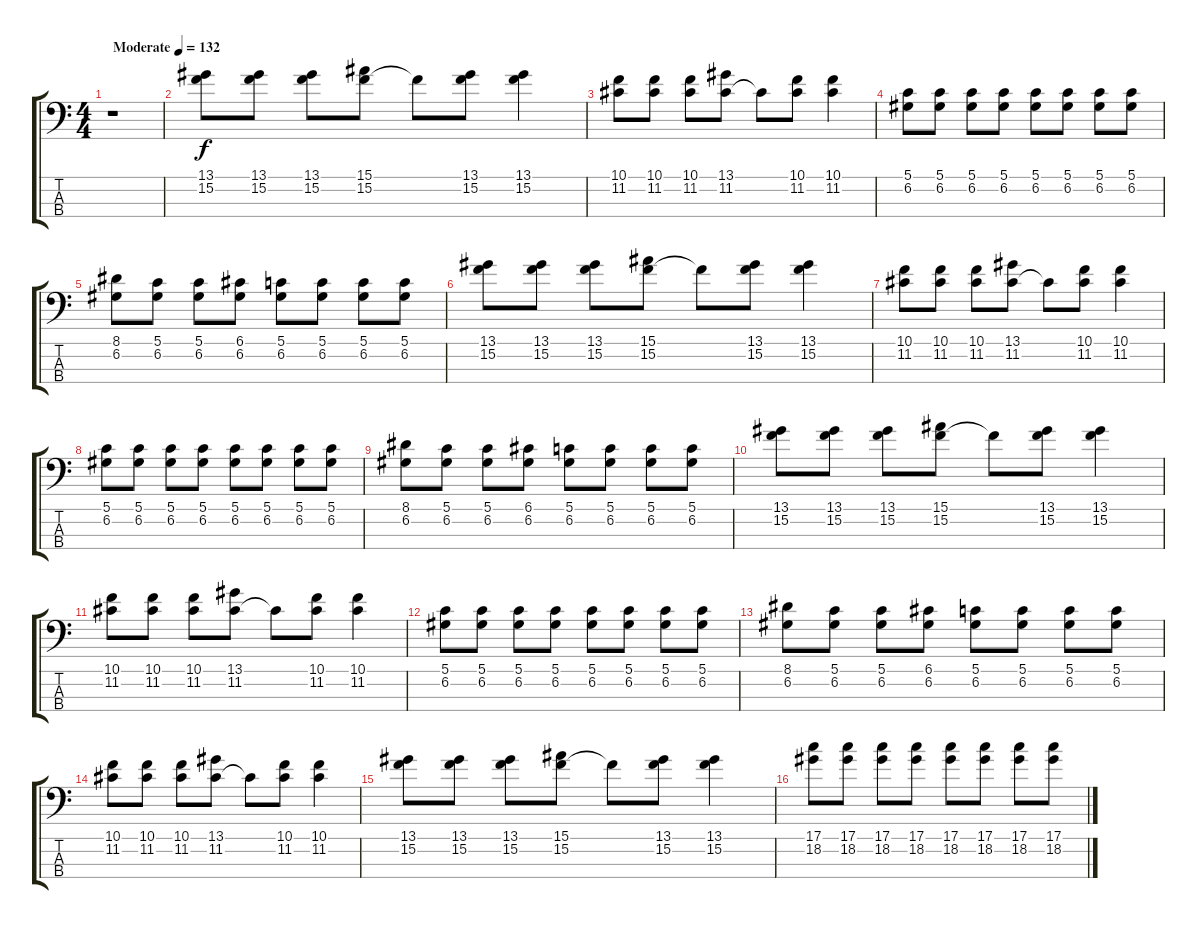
\track "" {instrument electricbassfinger}
\staff {score tabs}
\tuning (G2 D2 A1 E1) {hide}
\ts (4 4)
\tempo (132 "Moderate")
\clef f4
\ks c
r.1{dy f instrument electricbassfinger} |
(13.1 15.2).8 (13.1 15.2).8 (13.1 15.2).8 (15.1 15.2).8 15.2{t}.8 (13.1 15.2).8 (13.1 15.2).4 |
(10.1 11.2).8 (10.1 11.2).8 (10.1 11.2).8 (13.1 11.2).8 11.2{t}.8 (10.1 11.2).8 (10.1 11.2).4 |
(5.1 6.2).8 (5.1 6.2).8 (5.1 6.2).8 (5.1 6.2).8 (5.1 6.2).8 (5.1 6.2).8 (5.1 6.2).8 (5.1 6.2).8 |
(8.1 6.2).8 (5.1 6.2).8 (5.1 6.2).8 (6.1 6.2).8 (5.1 6.2).8 (5.1 6.2).8 (5.1 6.2).8 (5.1 6.2).8 |
(13.1 15.2).8 (13.1 15.2).8 (13.1 15.2).8 (15.1 15.2).8 15.2{t}.8 (13.1 15.2).8 (13.1 15.2).4 |
(10.1 11.2).8 (10.1 11.2).8 (10.1 11.2).8 (13.1 11.2).8 11.2{t}.8 (10.1 11.2).8 (10.1 11.2).4 |
(5.1 6.2).8 (5.1 6.2).8 (5.1 6.2).8 (5.1 6.2).8 (5.1 6.2).8 (5.1 6.2).8 (5.1 6.2).8 (5.1 6.2).8 |
(8.1 6.2).8 (5.1 6.2).8 (5.1 6.2).8 (6.1 6.2).8 (5.1 6.2).8 (5.1 6.2).8 (5.1 6.2).8 (5.1 6.2).8 |
(13.1 15.2).8 (13.1 15.2).8 (13.1 15.2).8 (15.1 15.2).8 15.2{t}.8 (13.1 15.2).8 (13.1 15.2).4 |
(10.1 11.2).8 (10.1 11.2).8 (10.1 11.2).8 (13.1 11.2).8 11.2{t}.8 (10.1 11.2).8 (10.1 11.2).4 |
(5.1 6.2).8 (5.1 6.2).8 (5.1 6.2).8 (5.1 6.2).8 (5.1 6.2).8 (5.1 6.2).8 (5.1 6.2).8 (5.1 6.2).8 |
(8.1 6.2).8 (5.1 6.2).8 (5.1 6.2).8 (6.1 6.2).8 (5.1 6.2).8 (5.1 6.2).8 (5.1 6.2).8 (5.1 6.2).8 |
(10.1 11.2).8 (10.1 11.2).8 (10.1 11.2).8 (13.1 11.2).8 11.2{t}.8 (10.1 11.2).8 (10.1 11.2).4 |
(13.1 15.2).8 (13.1 15.2).8 (13.1 15.2).8 (15.1 15.2).8 15.2{t}.8 (13.1 15.2).8 (13.1 15.2).4 |
(17.1 18.2).8 (17.1 18.2).8 (17.1 18.2).8 (17.1 18.2).8 (17.1 18.2).8 (17.1 18.2).8 (17.1 18.2).8 (17.1 18.2).8
